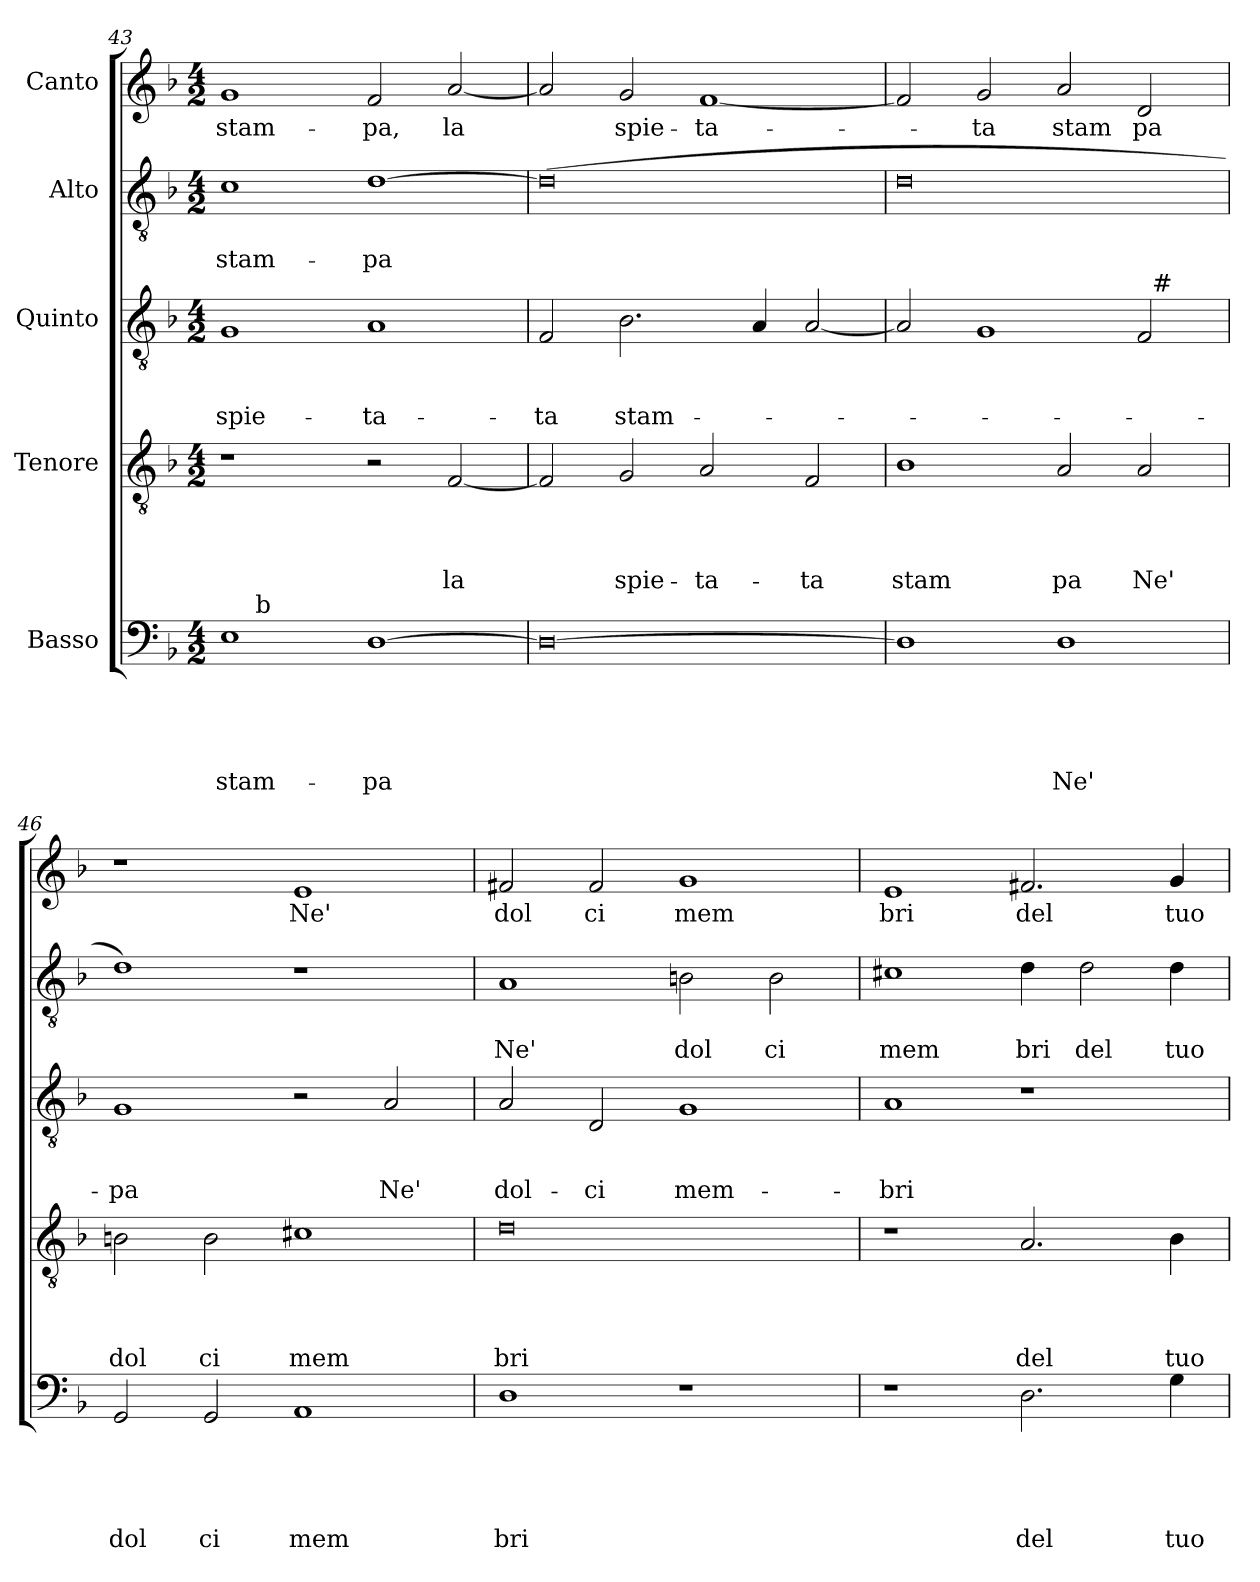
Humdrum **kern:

**kern	**text	**text	**text	**text	**text	**kern	**text	**text	**text	**text	**kern	**text	**text	**text	**kern	**text	**text	**kern	**text
*part5	*part5	*part5	*part5	*part5	*part5	*part4	*part4	*part4	*part4	*part4	*part3	*part3	*part3	*part3	*part2	*part2	*part2	*part1	*part1
*staff5	*staff5	*staff5	*staff5	*staff5	*staff5	*staff4	*staff4	*staff4	*staff4	*staff4	*staff3	*staff3	*staff3	*staff3	*staff2	*staff2	*staff2	*staff1	*staff1
*I"Basso	*	*	*	*	*	*I"Tenore	*	*	*	*	*I"Quinto	*	*	*	*I"Alto	*	*	*I"Canto	*
*clefF4	*	*	*	*	*	*clefGv2	*	*	*	*	*clefGv2	*	*	*	*clefGv2	*	*	*clefG2	*
*k[b-]	*	*	*	*	*	*k[b-]	*	*	*	*	*k[b-]	*	*	*	*k[b-]	*	*	*k[b-]	*
*F:	*	*	*	*	*	*F:	*	*	*	*	*F:	*	*	*	*F:	*	*	*F:	*
*M4/2	*	*	*	*	*	*M4/2	*	*	*	*	*M4/2	*	*	*	*M4/2	*	*	*M4/2	*
=43	=43	=43	=43	=43	=43	=43	=43	=43	=43	=43	=43	=43	=43	=43	=43	=43	=43	=43	=43
!	!	!	!	!	!LO:LY:b	!	!	!	!	!	!	!	!	!LO:LY:b	!	!	!LO:LY:b	!	!LO:LY:b
*^	*	*	*	*	*	*	*	*	*	*	*	*	*	*	*	*	*	*	*
1E	8ryy	.	.	.	.	stam-	1r	.	.	.	.	1G	.	.	spie-	1c	.	stam-	1g	stam-
!	!LO:TX:a:t=b	!	!	!	!	!	!	!	!	!	!	!	!	!	!	!	!	!	!	!
.	1...ryy	.	.	.	.	.	.	.	.	.	.	.	.	.	.	.	.	.	.	.
!	!	!	!	!	!	!LO:LY:b	!	!	!	!	!	!	!	!	!LO:LY:b	!	!	!LO:LY:b	!	!LO:LY:b
[>1D	.	.	.	.	.	-pa	2r	.	.	.	.	1A	.	.	-ta-	[>1d	.	-pa	2f/	-pa,
!	!	!	!	!	!	!	!	!	!	!	!LO:LY:b	!	!	!	!	!	!	!	!	!LO:LY:b
.	.	.	.	.	.	.	[<2F/	.	.	.	la	.	.	.	.	.	.	.	[<2a/	la
=44	=44	=44	=44	=44	=44	=44	=44	=44	=44	=44	=44	=44	=44	=44	=44	=44	=44	=44	=44	=44
!	!	!	!	!	!	!	!	!	!	!	!	!	!	!	!LO:LY:b	!	!	!	!	!
*v	*v	*	*	*	*	*	*	*	*	*	*	*	*	*	*	*	*	*	*	*
0D_	.	.	.	.	.	2F/]	.	.	.	.	2F/	.	.	-ta	(>0d]	.	.	2a/]	.
!	!	!	!	!	!	!	!	!	!	!LO:LY:b	!	!	!	!LO:LY:b	!	!	!	!	!LO:LY:b
.	.	.	.	.	.	2G/	.	.	.	spie-	2.B-\	.	.	stam-	.	.	.	2g/	spie-
!	!	!	!	!	!	!	!	!	!	!LO:LY:b	!	!	!	!	!	!	!	!	!LO:LY:b
.	.	.	.	.	.	2A/	.	.	.	-ta-	.	.	.	.	.	.	.	[<1f	-ta-
.	.	.	.	.	.	.	.	.	.	.	4A/	.	.	.	.	.	.	.	.
!	!	!	!	!	!	!	!	!	!	!LO:LY:b	!	!	!	!	!	!	!	!	!
.	.	.	.	.	.	2F/	.	.	.	-ta	[<2A/	.	.	.	.	.	.	.	.
!!LO:PB:g=z
=45	=45	=45	=45	=45	=45	=45	=45	=45	=45	=45	=45	=45	=45	=45	=45	=45	=45	=45	=45
!	!	!	!	!	!	!	!	!	!	!LO:LY:b	!	!	!	!	!	!	!	!	!
*	*	*	*	*	*	*	*	*	*	*	*^	*	*	*	*	*	*	*	*
1D]	.	.	.	.	.	1B-	.	.	.	stam	2A/]	1ryy	.	.	.	0d	.	.	2f/]	.
!	!	!	!	!	!	!	!	!	!	!	!	!	!	!	!	!	!	!	!	!LO:LY:b
.	.	.	.	.	.	.	.	.	.	.	1G	.	.	.	.	.	.	.	2g/	-ta
!	!	!	!	!	!LO:LY:b	!	!	!	!	!LO:LY:b	!	!	!	!	!	!	!	!	!	!LO:LY:b
1D	.	.	.	.	Ne'	2A/	.	.	.	pa	.	2ryy	.	.	.	.	.	.	2a/	stam
!	!	!	!	!	!	!	!	!	!	!LO:LY:b	!	!	!	!	!	!	!	!	!	!LO:LY:b
.	.	.	.	.	.	2A/	.	.	.	Ne'	2F/	32ryy	.	.	.	.	.	.	2d/	pa
!	!	!	!	!	!	!	!	!	!	!	!	!LO:TX:a:t=#	!	!	!	!	!	!	!	!
.	.	.	.	.	.	.	.	.	.	.	.	4...ryy	.	.	.	.	.	.	.	.
=46	=46	=46	=46	=46	=46	=46	=46	=46	=46	=46	=46	=46	=46	=46	=46	=46	=46	=46	=46	=46
!	!	!	!	!	!LO:LY:b	!	!	!	!	!LO:LY:b	!	!	!	!	!LO:LY:b	!	!	!	!	!
*	*	*	*	*	*	*	*	*	*	*	*v	*v	*	*	*	*	*	*	*	*
2GG/	.	.	.	.	dol	2Bn\	.	.	.	dol	1G	.	.	-pa	1d)	.	.	1r	.
!	!	!	!	!	!LO:LY:b	!	!	!	!	!LO:LY:b	!	!	!	!	!	!	!	!	!
2GG/	.	.	.	.	ci	2B\	.	.	.	ci	.	.	.	.	.	.	.	.	.
!	!	!	!	!	!LO:LY:b	!	!	!	!	!LO:LY:b	!	!	!	!	!	!	!	!	!LO:LY:b
1AA	.	.	.	.	mem	1c#X	.	.	.	mem	2r	.	.	.	1r	.	.	1e	Ne'
!	!	!	!	!	!	!	!	!	!	!	!	!	!	!LO:LY:b	!	!	!	!	!
.	.	.	.	.	.	.	.	.	.	.	2A/	.	.	Ne'	.	.	.	.	.
=47	=47	=47	=47	=47	=47	=47	=47	=47	=47	=47	=47	=47	=47	=47	=47	=47	=47	=47	=47
!	!	!	!	!	!LO:LY:b	!	!	!	!	!LO:LY:b	!	!	!	!LO:LY:b	!	!	!LO:LY:b	!	!LO:LY:b
1D	.	.	.	.	bri	0d	.	.	.	bri	2A/	.	.	dol-	1A	.	Ne'	2f#X/	dol
!	!	!	!	!	!	!	!	!	!	!	!	!	!	!LO:LY:b	!	!	!	!	!LO:LY:b
.	.	.	.	.	.	.	.	.	.	.	2D/	.	.	-ci	.	.	.	2f#/	ci
!	!	!	!	!	!	!	!	!	!	!	!	!	!	!LO:LY:b	!	!	!LO:LY:b	!	!LO:LY:b
1r	.	.	.	.	.	.	.	.	.	.	1G	.	.	mem-	2Bn\	.	dol	1g	mem
!	!	!	!	!	!	!	!	!	!	!	!	!	!	!	!	!	!LO:LY:b	!	!
.	.	.	.	.	.	.	.	.	.	.	.	.	.	.	2B\	.	ci	.	.
=48	=48	=48	=48	=48	=48	=48	=48	=48	=48	=48	=48	=48	=48	=48	=48	=48	=48	=48	=48
!	!	!	!	!	!	!	!	!	!	!	!	!	!	!LO:LY:b	!	!	!LO:LY:b	!	!LO:LY:b
1r	.	.	.	.	.	1r	.	.	.	.	1A	.	.	-bri	1c#X	.	mem	1e	bri
!	!	!	!	!	!LO:LY:b	!	!	!	!	!LO:LY:b	!	!	!	!	!	!	!LO:LY:b	!	!LO:LY:b
2.D\	.	.	.	.	del	2.A/	.	.	.	del	1r	.	.	.	4d\	.	bri	2.f#X/	del
!	!	!	!	!	!	!	!	!	!	!	!	!	!	!	!	!	!LO:LY:b	!	!
.	.	.	.	.	.	.	.	.	.	.	.	.	.	.	2d\	.	del	.	.
!	!	!	!	!	!LO:LY:b	!	!	!	!	!LO:LY:b	!	!	!	!	!	!	!LO:LY:b	!	!LO:LY:b
4G\	.	.	.	.	tuo	4B-\	.	.	.	tuo	.	.	.	.	4d\	.	tuo	4g/	tuo
=	=	=	=	=	=	=	=	=	=	=	=	=	=	=	=	=	=	=	=
*-	*-	*-	*-	*-	*-	*-	*-	*-	*-	*-	*-	*-	*-	*-	*-	*-	*-	*-	*-
